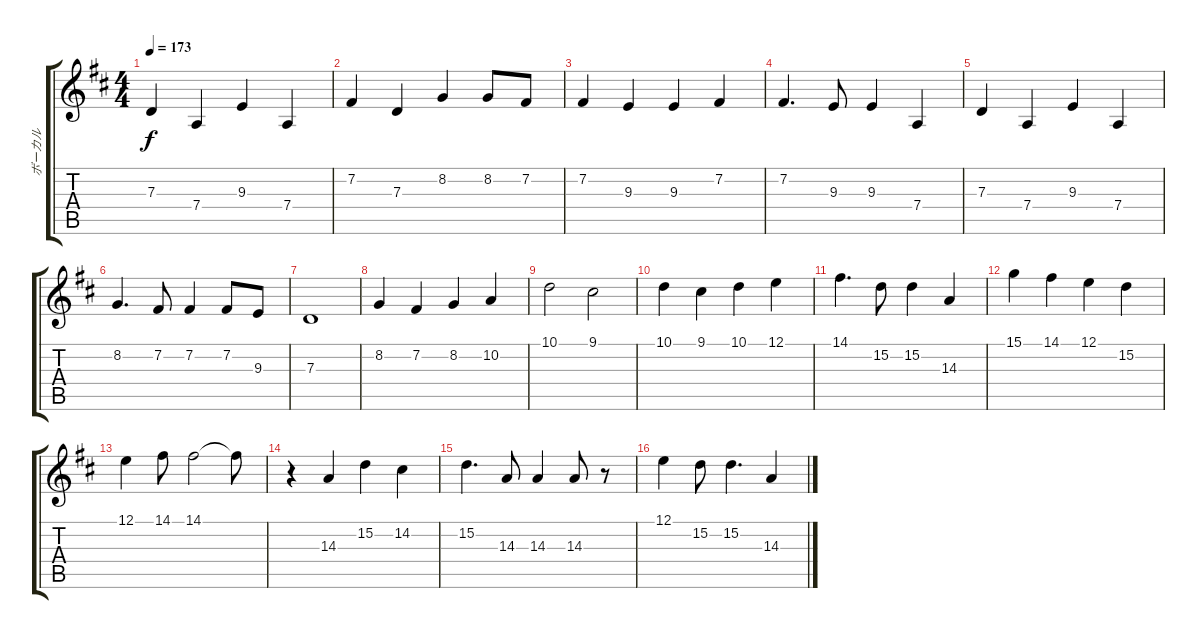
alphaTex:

\track ("ボーカル" "ボーカル") {mute instrument lead2sawtooth}
\staff {score tabs}
\tuning (E4 B3 G3 D3 A2 E2) {hide}
\ts (4 4)
\tempo 173
\clef g2
\ks d
7.3.4{dy f} 7.4.4 9.3.4 7.4.4 |
7.2.4 7.3.4 8.2.4 8.2.8 7.2.8 |
7.2.4 9.3.4 9.3.4 7.2.4 |
7.2.4{d} 9.3.8 9.3.4 7.4.4 |
7.3.4 7.4.4 9.3.4 7.4.4 |
8.2.4{d} 7.2.8 7.2.4 7.2.8 9.3.8 |
7.3.1 |
8.2.4 7.2.4 8.2.4 10.2.4 |
10.1.2 9.1.2 |
10.1.4 9.1.4 10.1.4 12.1.4 |
14.1.4{d} 15.2.8 15.2.4 14.3.4 |
15.1.4 14.1.4 12.1.4 15.2.4 |
12.1.4 14.1.8 14.1.2 14.1{t}.8 |
r.4 14.3.4 15.2.4 14.2.4 |
15.2.4{d} 14.3.8 14.3.4 14.3.8 r.8 |
12.1.4 15.2.8 15.2.4{d} 14.3.4
